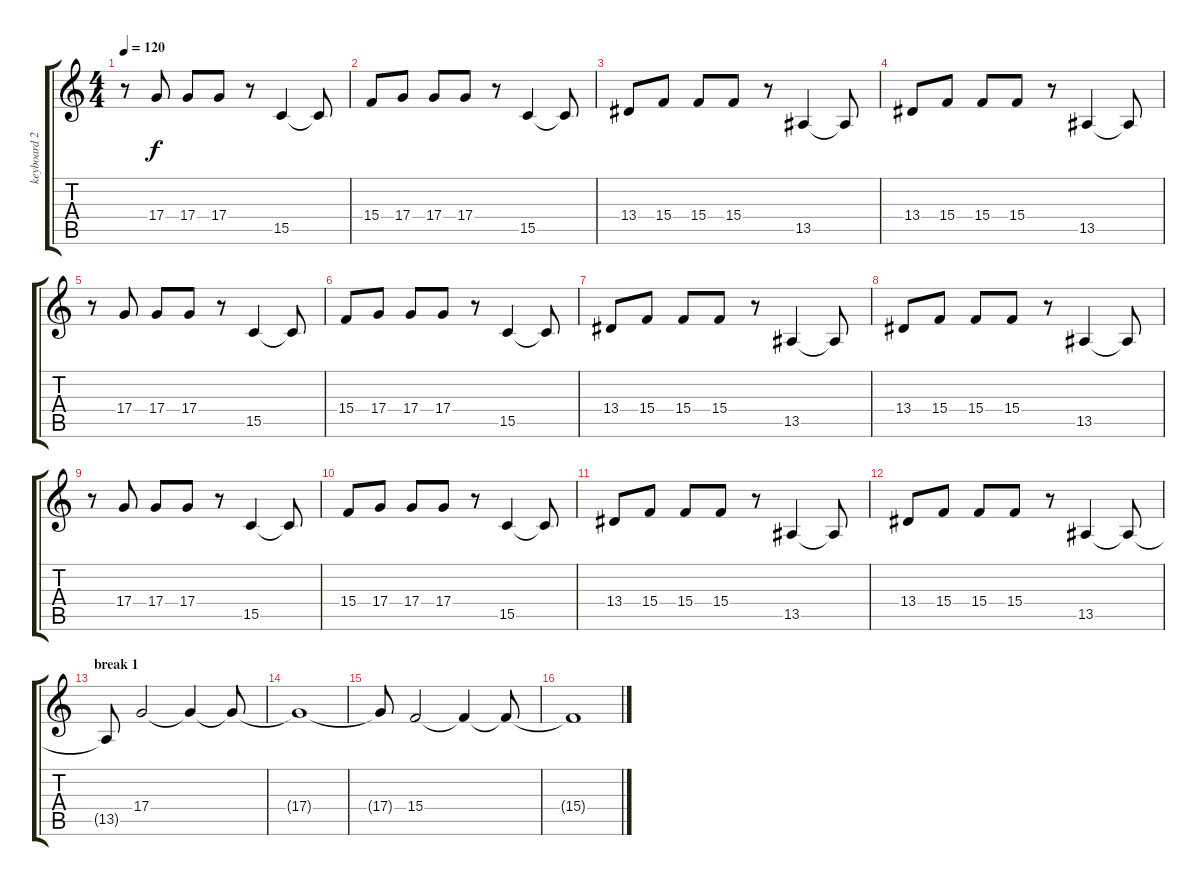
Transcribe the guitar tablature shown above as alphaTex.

\track ("keyboard 2" "keyboard 2") {instrument pad4choir}
\staff {score tabs}
\tuning (E4 B3 G3 D3 A2 E2) {hide}
\ts (4 4)
\tempo 120
\clef g2
\ks c
r.8{dy f} 17.4.8 17.4.8 17.4.8 r.8 15.5.4 15.5{t}.8 |
15.4.8 17.4.8 17.4.8 17.4.8 r.8 15.5.4 15.5{t}.8 |
13.4.8 15.4.8 15.4.8 15.4.8 r.8 13.5.4 13.5{t}.8 |
13.4.8 15.4.8 15.4.8 15.4.8 r.8 13.5.4 13.5{t}.8 |
r.8 17.4.8 17.4.8 17.4.8 r.8 15.5.4 15.5{t}.8 |
15.4.8 17.4.8 17.4.8 17.4.8 r.8 15.5.4 15.5{t}.8 |
13.4.8 15.4.8 15.4.8 15.4.8 r.8 13.5.4 13.5{t}.8 |
13.4.8 15.4.8 15.4.8 15.4.8 r.8 13.5.4 13.5{t}.8 |
r.8 17.4.8 17.4.8 17.4.8 r.8 15.5.4 15.5{t}.8 |
15.4.8 17.4.8 17.4.8 17.4.8 r.8 15.5.4 15.5{t}.8 |
13.4.8 15.4.8 15.4.8 15.4.8 r.8 13.5.4 13.5{t}.8 |
13.4.8 15.4.8 15.4.8 15.4.8 r.8 13.5.4 13.5{t}.8 |
\section ("" "break 1")
13.5{t}.8 17.4.2{volume 11 instrument stringensemble1} 17.4{t}.4 17.4{t}.8 |
17.4{t}.1 |
17.4{t}.8 15.4.2 15.4{t}.4 15.4{t}.8 |
15.4{t}.1
